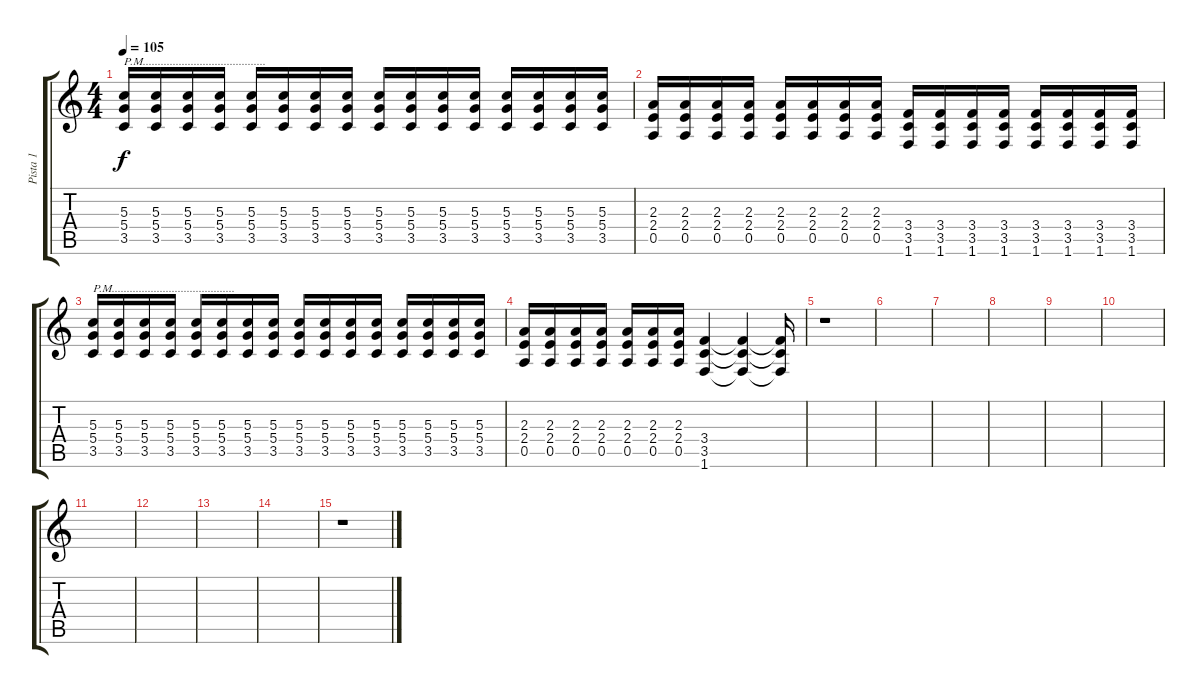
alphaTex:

\track ("Pista 1" "Pista 1") {instrument electricguitarclean}
\staff {score tabs}
\tuning (E4 B3 G3 D3 A2 E2) {hide}
\ts (4 4)
\tempo 105
\clef g2
\ks c
(5.3 5.4 3.5).16{txt "P.M........................................." dy f} (5.3 5.4 3.5).16 (5.3 5.4 3.5).16 (5.3 5.4 3.5).16 (5.3 5.4 3.5).16 (5.3 5.4 3.5).16 (5.3 5.4 3.5).16 (5.3 5.4 3.5).16 (5.3 5.4 3.5).16 (5.3 5.4 3.5).16 (5.3 5.4 3.5).16 (5.3 5.4 3.5).16 (5.3 5.4 3.5).16 (5.3 5.4 3.5).16 (5.3 5.4 3.5).16 (5.3 5.4 3.5).16 |
(2.3 2.4 0.5).16 (2.3 2.4 0.5).16 (2.3 2.4 0.5).16 (2.3 2.4 0.5).16 (2.3 2.4 0.5).16 (2.3 2.4 0.5).16 (2.3 2.4 0.5).16 (2.3 2.4 0.5).16 (3.4 3.5 1.6).16 (3.4 3.5 1.6).16 (3.4 3.5 1.6).16 (3.4 3.5 1.6).16 (3.4 3.5 1.6).16 (3.4 3.5 1.6).16 (3.4 3.5 1.6).16 (3.4 3.5 1.6).16 |
(5.3 5.4 3.5).16{txt "P.M........................................."} (5.3 5.4 3.5).16 (5.3 5.4 3.5).16 (5.3 5.4 3.5).16 (5.3 5.4 3.5).16 (5.3 5.4 3.5).16 (5.3 5.4 3.5).16 (5.3 5.4 3.5).16 (5.3 5.4 3.5).16 (5.3 5.4 3.5).16 (5.3 5.4 3.5).16 (5.3 5.4 3.5).16 (5.3 5.4 3.5).16 (5.3 5.4 3.5).16 (5.3 5.4 3.5).16 (5.3 5.4 3.5).16 |
(2.3 2.4 0.5).16 (2.3 2.4 0.5).16 (2.3 2.4 0.5).16 (2.3 2.4 0.5).16 (2.3 2.4 0.5).16 (2.3 2.4 0.5).16 (2.3 2.4 0.5).16 (3.4 3.5 1.6).4 (3.4{t} 3.5{t} 1.6{t}).4 (3.4{t} 3.5{t} 1.6{t}).16 |
r.1 |
|
|
|
|
|
|
|
|
|
r.1
